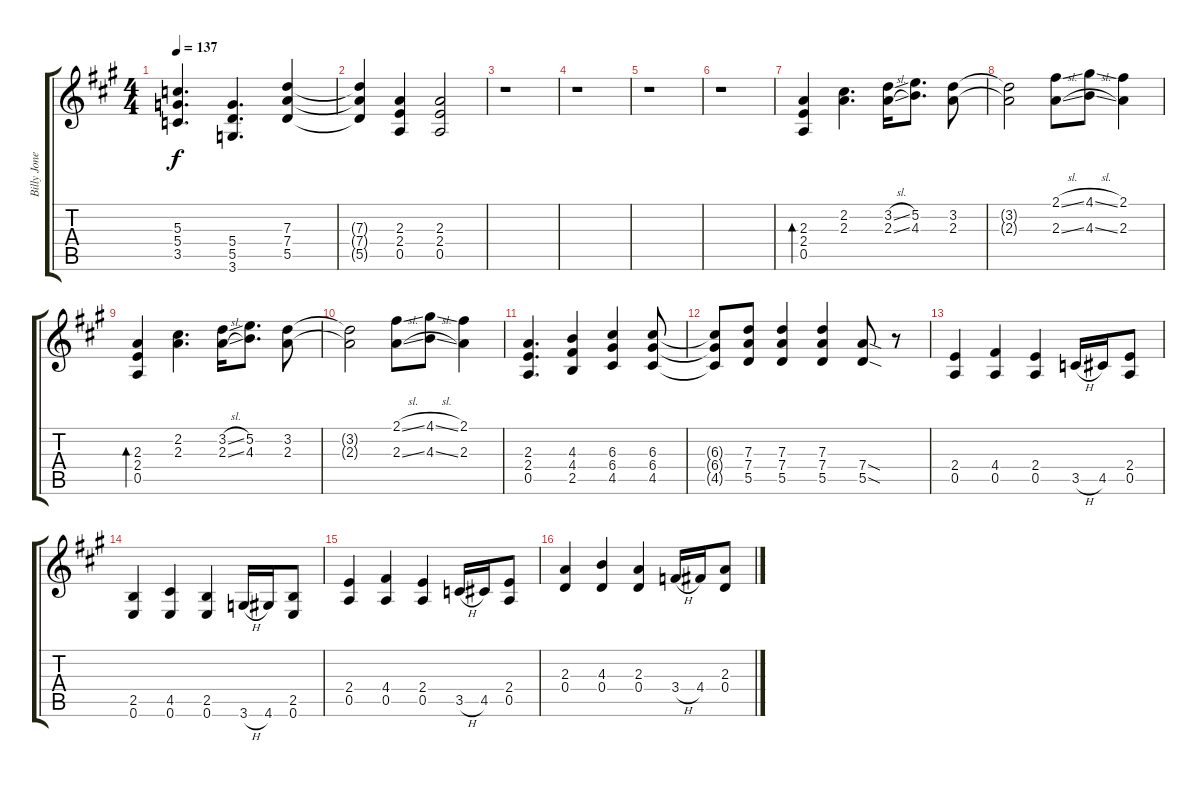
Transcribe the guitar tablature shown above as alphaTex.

\track ("Billy Jones Guitar" "Billy Jone") {instrument electricguitarclean}
\staff {score tabs}
\tuning (E4 B3 G3 D3 A2 E2) {hide}
\ts (4 4)
\tempo 137
\clef g2
\ks a
(5.3 5.4 3.5).4{d dy f} (5.4 5.5 3.6).4{d} (7.3 7.4 5.5).4 |
(7.3{t} 7.4{t} 5.5{t}).4 (2.3 2.4 0.5).4 (2.3 2.4 0.5).2 |
r.1 |
r.1 |
r.1 |
r.1 |
(2.3 2.4 0.5).4{bd 60} (2.2 2.3).4{d} (3.2{sl} 2.3{sl}).16 (5.2 4.3).8{d} (3.2 2.3).8 |
(3.2{t} 2.3{t}).2 (2.1{sl} 2.3{sl}).8 (4.1{sl} 4.3{sl}).8 (2.1 2.3).4 |
(2.3 2.4 0.5).4{bd 60} (2.2 2.3).4{d} (3.2{sl} 2.3{sl}).16 (5.2 4.3).8{d} (3.2 2.3).8 |
(3.2{t} 2.3{t}).2 (2.1{sl} 2.3{sl}).8 (4.1{sl} 4.3{sl}).8 (2.1 2.3).4 |
(2.3 2.4 0.5).4{d} (4.3 4.4 2.5).4 (6.3 6.4 4.5).4 (6.3 6.4 4.5).8 |
(6.3{t} 6.4{t} 4.5{t}).8 (7.3 7.4 5.5).8 (7.3 7.4 5.5).4 (7.3 7.4 5.5).4 (7.4{sod} 5.5{sod}).8 r.8 |
(2.4 0.5).4 (4.4 0.5).4 (2.4 0.5).4 3.5{h}.16 4.5.16 (2.4 0.5).8 |
(2.5 0.6).4 (4.5 0.6).4 (2.5 0.6).4 3.6{h}.16 4.6.16 (2.5 0.6).8 |
(2.4 0.5).4 (4.4 0.5).4 (2.4 0.5).4 3.5{h}.16 4.5.16 (2.4 0.5).8 |
(2.3 0.4).4 (4.3 0.4).4 (2.3 0.4).4 3.4{h}.16 4.4.16 (2.3 0.4).8
